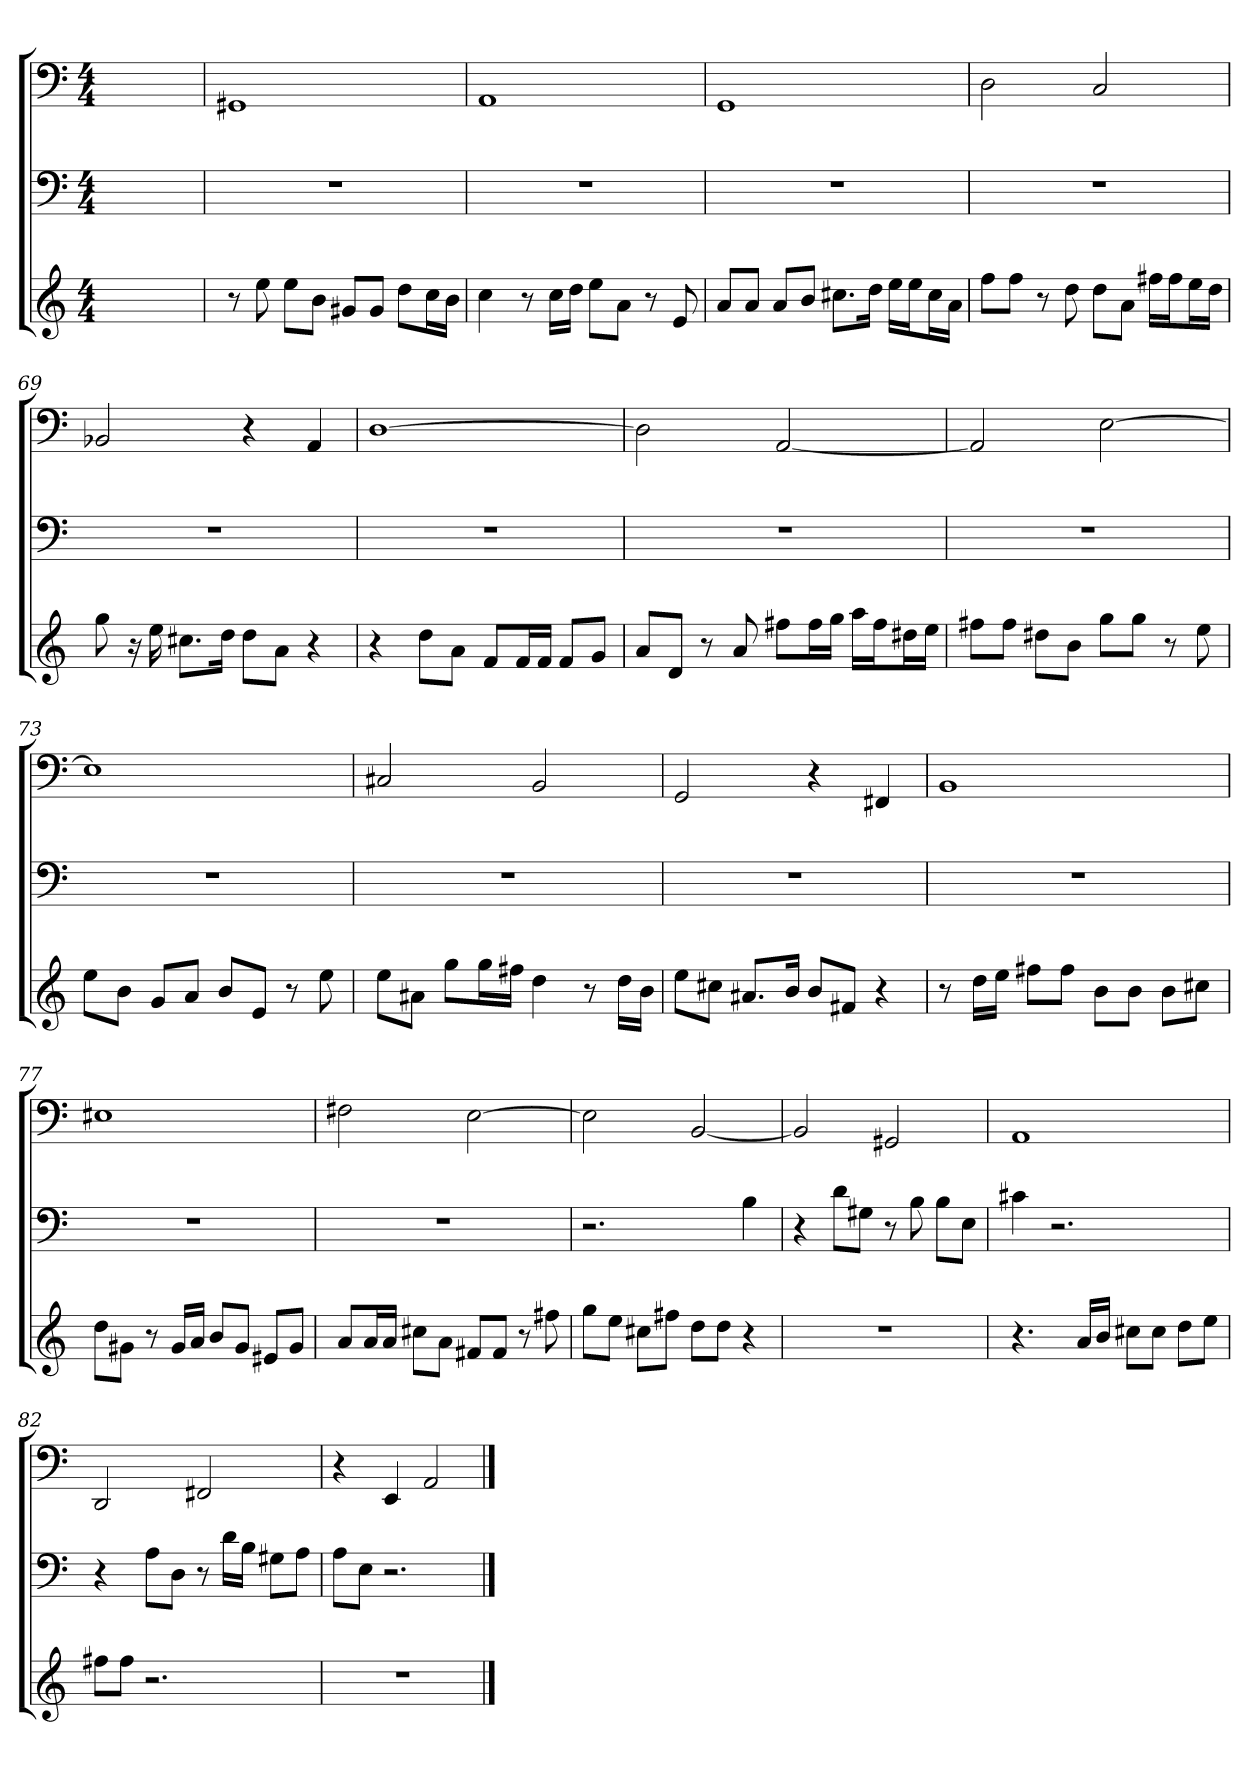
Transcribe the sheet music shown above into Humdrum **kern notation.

**kern	**kern	**kern
*part3	*part2	*part1
*staff3	*staff2	*staff1
*clefG2	*clefF4	*clefF4
*k[]	*k[]	*k[]
*a:	*a:	*a:
*M4/4	*M4/4	*M4/4
=1	=1	=1
1ryy	1ryy	1ryy
=65	=65	=65
8r	1r	1GG#X
8ee	.	.
8ee\L	.	.
8b\J	.	.
8g#X/L	.	.
8g#/J	.	.
8dd\L	.	.
16cc\L	.	.
16b\JJ	.	.
=66	=66	=66
4cc	1r	1AA
8r	.	.
16cc\LL	.	.
16dd\JJ	.	.
8ee\L	.	.
8a\J	.	.
8r	.	.
8e	.	.
=67	=67	=67
8a/L	1r	1GG
8a/J	.	.
8a/L	.	.
8b/J	.	.
8.cc#X\L	.	.
16dd\Jk	.	.
16ee\LL	.	.
16ee\J	.	.
16cc#\L	.	.
16a\JJ	.	.
=68	=68	=68
8ff\L	1r	2D
8ff\J	.	.
8r	.	.
8dd	.	.
8dd\L	.	2C
8a\J	.	.
16ff#X\LL	.	.
16ff#\J	.	.
16ee\L	.	.
16dd\JJ	.	.
=69	=69	=69
8gg	1r	2BB-X
16r	.	.
16ee	.	.
8.cc#X\L	.	.
16dd\Jk	.	.
8dd\L	.	4r
8a\J	.	.
4r	.	4AA
=70	=70	=70
4r	1r	[1D
8dd\L	.	.
8a\J	.	.
8f/L	.	.
16f/L	.	.
16f/JJ	.	.
8f/L	.	.
8g/J	.	.
=71	=71	=71
8a/L	1r	2D]
8d/J	.	.
8r	.	.
8a	.	.
8ff#X\L	.	[2AA
16ff#\L	.	.
16gg\JJ	.	.
16aa\LL	.	.
16ff#\J	.	.
16dd#X\L	.	.
16ee\JJ	.	.
=72	=72	=72
8ff#X\L	1r	2AA]
8ff#\J	.	.
8dd#X\L	.	.
8b\J	.	.
8gg\L	.	[2E
8gg\J	.	.
8r	.	.
8ee	.	.
=73	=73	=73
8ee\L	1r	1E]
8b\J	.	.
8g/L	.	.
8a/J	.	.
8b/L	.	.
8e/J	.	.
8r	.	.
8ee	.	.
=74	=74	=74
8ee\L	1r	2C#X
8a#X\J	.	.
8gg\L	.	.
16gg\L	.	.
16ff#X\JJ	.	.
4dd	.	2BB
8r	.	.
16dd\LL	.	.
16b\JJ	.	.
=75	=75	=75
8ee\L	1r	2GG
8cc#X\J	.	.
8.a#X/L	.	.
16b/Jk	.	.
8b/L	.	4r
8f#X/J	.	.
4r	.	4FF#X
=76	=76	=76
8r	1r	1BB
16dd\LL	.	.
16ee\JJ	.	.
8ff#X\L	.	.
8ff#\J	.	.
8b\L	.	.
8b\J	.	.
8b\L	.	.
8cc#X\J	.	.
=77	=77	=77
8dd\L	1r	1E#X
8g#X\J	.	.
8r	.	.
16g#/LL	.	.
16a/JJ	.	.
8b/L	.	.
8g#/J	.	.
8e#X/L	.	.
8g#/J	.	.
=78	=78	=78
8a/L	1r	2F#X
16a/L	.	.
16a/JJ	.	.
8cc#X\L	.	.
8a\J	.	.
8f#X/L	.	[2E
8f#/J	.	.
8r	.	.
8ff#X	.	.
=79	=79	=79
8gg\L	2.r	2E]
8ee\J	.	.
8cc#X\L	.	.
8ff#X\J	.	.
8dd\L	.	[2BB
8dd\J	.	.
4r	4B	.
=80	=80	=80
1r	4r	2BB]
.	8d\L	.
.	8G#X\J	.
.	8r	2GG#X
.	8B	.
.	8B\L	.
.	8E\J	.
=81	=81	=81
4.r	4c#X	1AA
.	2.r	.
16a/LL	.	.
16b/JJ	.	.
8cc#X\L	.	.
8cc#\J	.	.
8dd\L	.	.
8ee\J	.	.
=82	=82	=82
8ff#X\L	4r	2DD
8ff#\J	.	.
2.r	8A\L	.
.	8D\J	.
.	8r	2FF#X
.	16d\LL	.
.	16B\JJ	.
.	8G#X\L	.
.	8A\J	.
=83	=83	=83
1r	8A\L	4r
.	8E\J	.
.	2.r	4EE
.	.	2AA
==	==	==
*-	*-	*-
